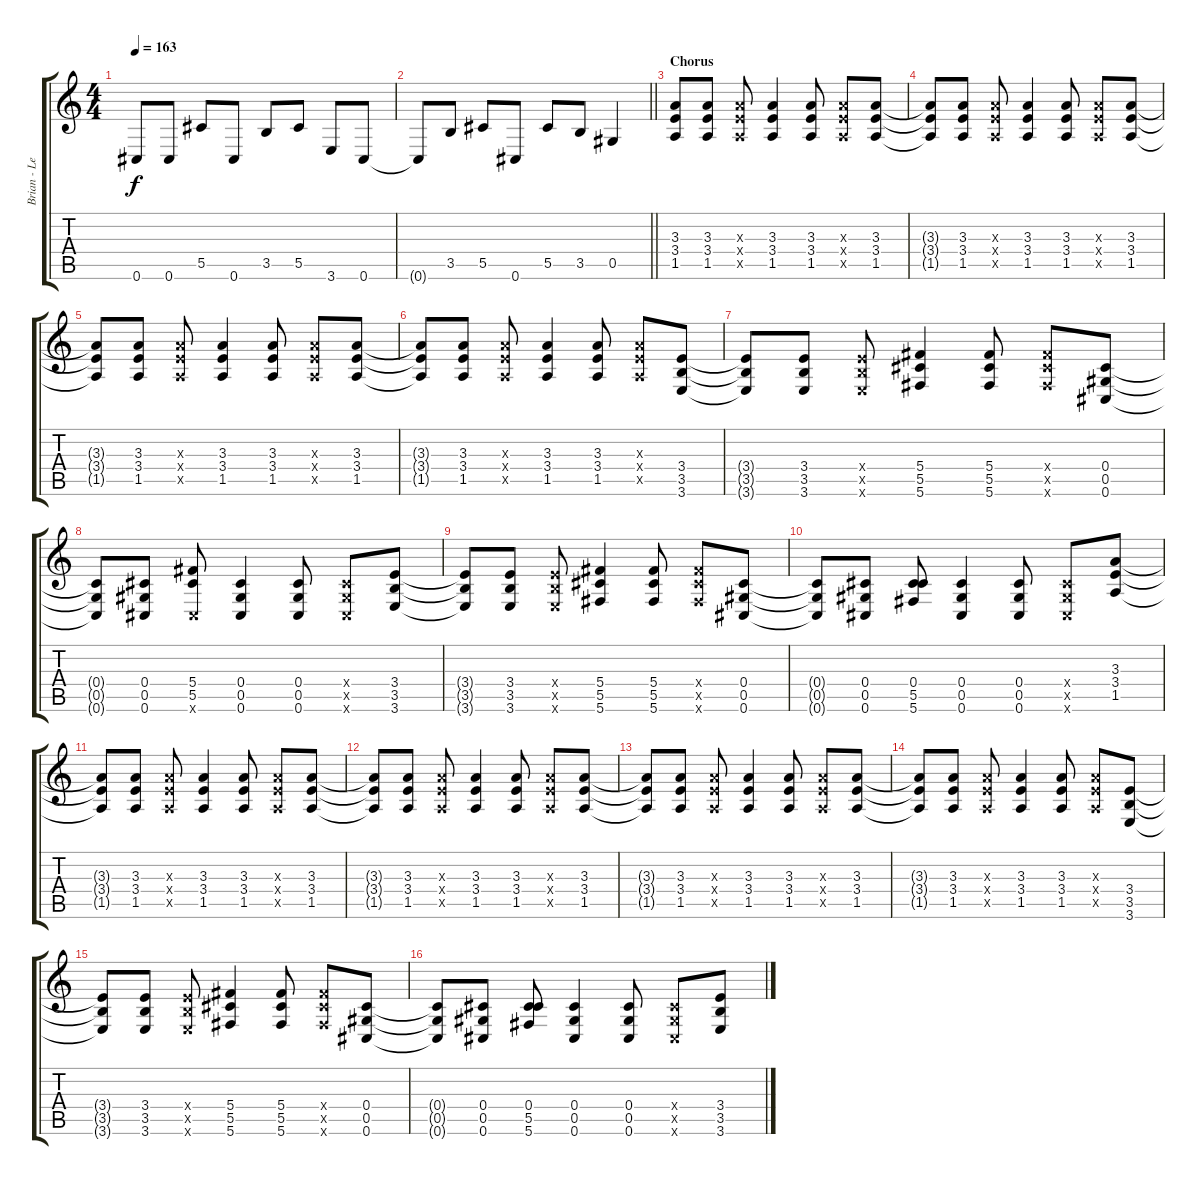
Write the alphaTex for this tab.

\track ("Brian - Lead Guitar Overdub" "Brian - Le") {instrument overdrivenguitar}
\staff {score tabs}
\tuning (Eb4 Bb3 Gb3 Db3 Ab2 Db2) {hide}
\ts (4 4)
\tempo 163
\clef g2
\ks c
0.6.8{dy f} 0.6.8 5.5.8 0.6.8 3.5.8 5.5.8 3.6.8 0.6.8 |
\barLineRight lightlight
0.6{t}.8 3.5.8 5.5.8 0.6.8 5.5.8 3.5.8 0.5.4 |
\section ("" "Chorus")
(3.3 3.4 1.5).8 (3.3 3.4 1.5).8 (3.3{x} 3.4{x} 1.5{x}).8 (3.3 3.4 1.5).4 (3.3 3.4 1.5).8 (3.3{x} 3.4{x} 1.5{x}).8 (3.3 3.4 1.5).8 |
(3.3{t} 3.4{t} 1.5{t}).8 (3.3 3.4 1.5).8 (3.3{x} 3.4{x} 1.5{x}).8 (3.3 3.4 1.5).4 (3.3 3.4 1.5).8 (3.3{x} 3.4{x} 1.5{x}).8 (3.3 3.4 1.5).8 |
(3.3{t} 3.4{t} 1.5{t}).8 (3.3 3.4 1.5).8 (3.3{x} 3.4{x} 1.5{x}).8 (3.3 3.4 1.5).4 (3.3 3.4 1.5).8 (3.3{x} 3.4{x} 1.5{x}).8 (3.3 3.4 1.5).8 |
(3.3{t} 3.4{t} 1.5{t}).8 (3.3 3.4 1.5).8 (3.3{x} 3.4{x} 1.5{x}).8 (3.3 3.4 1.5).4 (3.3 3.4 1.5).8 (3.3{x} 3.4{x} 1.5{x}).8 (3.4 3.5 3.6).8 |
(3.4{t} 3.5{t} 3.6{t}).8 (3.4 3.5 3.6).8 (3.4{x} 3.5{x} 3.6{x}).8 (5.4 5.5 5.6).4 (5.4 5.5 5.6).8 (5.4{x} 5.5{x} 5.6{x}).8 (0.4 0.5 0.6).8 |
(0.4{t} 0.5{t} 0.6{t}).8 (0.4 0.5 0.6).8 (5.4 5.5 0.6{x}).8 (0.4 0.5 0.6).4 (0.4 0.5 0.6).8 (0.4{x} 0.5{x} 0.6{x}).8 (3.4 3.5 3.6).8 |
(3.4{t} 3.5{t} 3.6{t}).8 (3.4 3.5 3.6).8 (3.4{x} 3.5{x} 3.6{x}).8 (5.4 5.5 5.6).4 (5.4 5.5 5.6).8 (5.4{x} 5.5{x} 5.6{x}).8 (0.4 0.5 0.6).8 |
(0.4{t} 0.5{t} 0.6{t}).8 (0.4 0.5 0.6).8 (0.4 5.5 5.6).8 (0.4 0.5 0.6).4 (0.4 0.5 0.6).8 (0.4{x} 0.5{x} 0.6{x}).8 (3.3 3.4 1.5).8 |
(3.3{t} 3.4{t} 1.5{t}).8 (3.3 3.4 1.5).8 (3.3{x} 3.4{x} 1.5{x}).8 (3.3 3.4 1.5).4 (3.3 3.4 1.5).8 (3.3{x} 3.4{x} 1.5{x}).8 (3.3 3.4 1.5).8 |
(3.3{t} 3.4{t} 1.5{t}).8 (3.3 3.4 1.5).8 (3.3{x} 3.4{x} 1.5{x}).8 (3.3 3.4 1.5).4 (3.3 3.4 1.5).8 (3.3{x} 3.4{x} 1.5{x}).8 (3.3 3.4 1.5).8 |
(3.3{t} 3.4{t} 1.5{t}).8 (3.3 3.4 1.5).8 (3.3{x} 3.4{x} 1.5{x}).8 (3.3 3.4 1.5).4 (3.3 3.4 1.5).8 (3.3{x} 3.4{x} 1.5{x}).8 (3.3 3.4 1.5).8 |
(3.3{t} 3.4{t} 1.5{t}).8 (3.3 3.4 1.5).8 (3.3{x} 3.4{x} 1.5{x}).8 (3.3 3.4 1.5).4 (3.3 3.4 1.5).8 (3.3{x} 3.4{x} 1.5{x}).8 (3.4 3.5 3.6).8 |
(3.4{t} 3.5{t} 3.6{t}).8 (3.4 3.5 3.6).8 (3.4{x} 3.5{x} 3.6{x}).8 (5.4 5.5 5.6).4 (5.4 5.5 5.6).8 (5.4{x} 5.5{x} 5.6{x}).8 (0.4 0.5 0.6).8 |
(0.4{t} 0.5{t} 0.6{t}).8 (0.4 0.5 0.6).8 (0.4 5.5 5.6).8 (0.4 0.5 0.6).4 (0.4 0.5 0.6).8 (0.4{x} 0.5{x} 0.6{x}).8 (3.4 3.5 3.6).8
